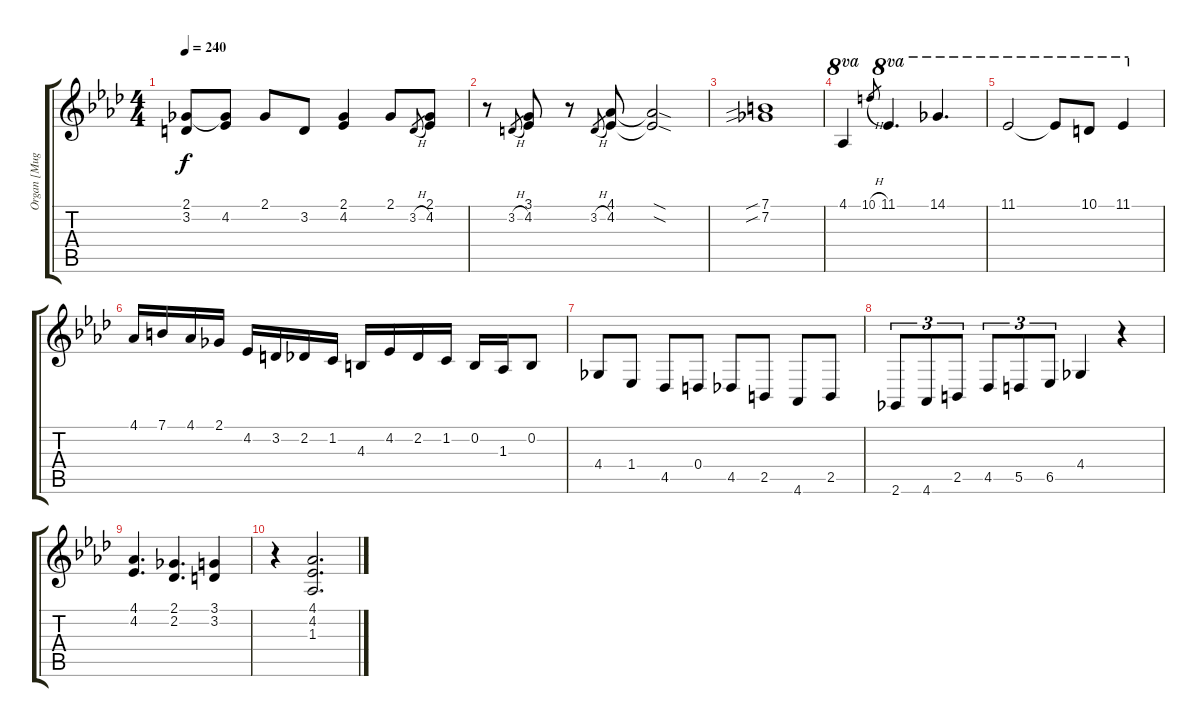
\track ("Organ [Mugi]" "Organ [Mug") {instrument rockorgan}
\staff {score tabs}
\tuning (E4 B3 G3 D3 A2 E2) {hide}
\ts (4 4)
\tempo 240
\clef g2
\ks ab
(2.1 3.2).8{dy f} (2.1{t} 4.2).8 2.1.8 3.2.8 (2.1 4.2).4 2.1.8 3.2{h}.8{gr} (2.1 4.2).8 |
r.8 3.2{h}.8{gr} (3.1 4.2).8 r.8 3.2{h}.8{gr} (4.1 4.2).8 (4.1{sod t} 4.2{sod t}).2 |
(7.1{sib} 7.2{sib}).1 |
4.1.4{ot 8va} 10.1{h}.8{gr} 11.1.4{d ot 8va} 14.1.4{d ot 8va} |
11.1.2{ot 8va} 11.1{t}.8{ot 8va} 10.1.8{ot 8va} 11.1.4{ot 8va} |
4.1.16 7.1.16 4.1.16 2.1.16 4.2.16 3.2.16 2.2.16 1.2.16 4.3.16 4.2.16 2.2.16 1.2.16 0.2.16 1.3.16 0.2.8 |
4.4.8 1.4.8 4.5.8 0.4.8 4.5.8 2.5.8 4.6.8 2.5.8 |
2.6.8{tu (3 2)} 4.6.8{tu (3 2)} 2.5.8{tu (3 2)} 4.5.8{tu (3 2)} 5.5.8{tu (3 2)} 6.5.8{tu (3 2)} 4.4.4 r.4 |
(4.1 4.2).4{d} (2.1 2.2).4{d} (3.1 3.2).4 |
r.4 (4.1 4.2 1.3).2{d}
